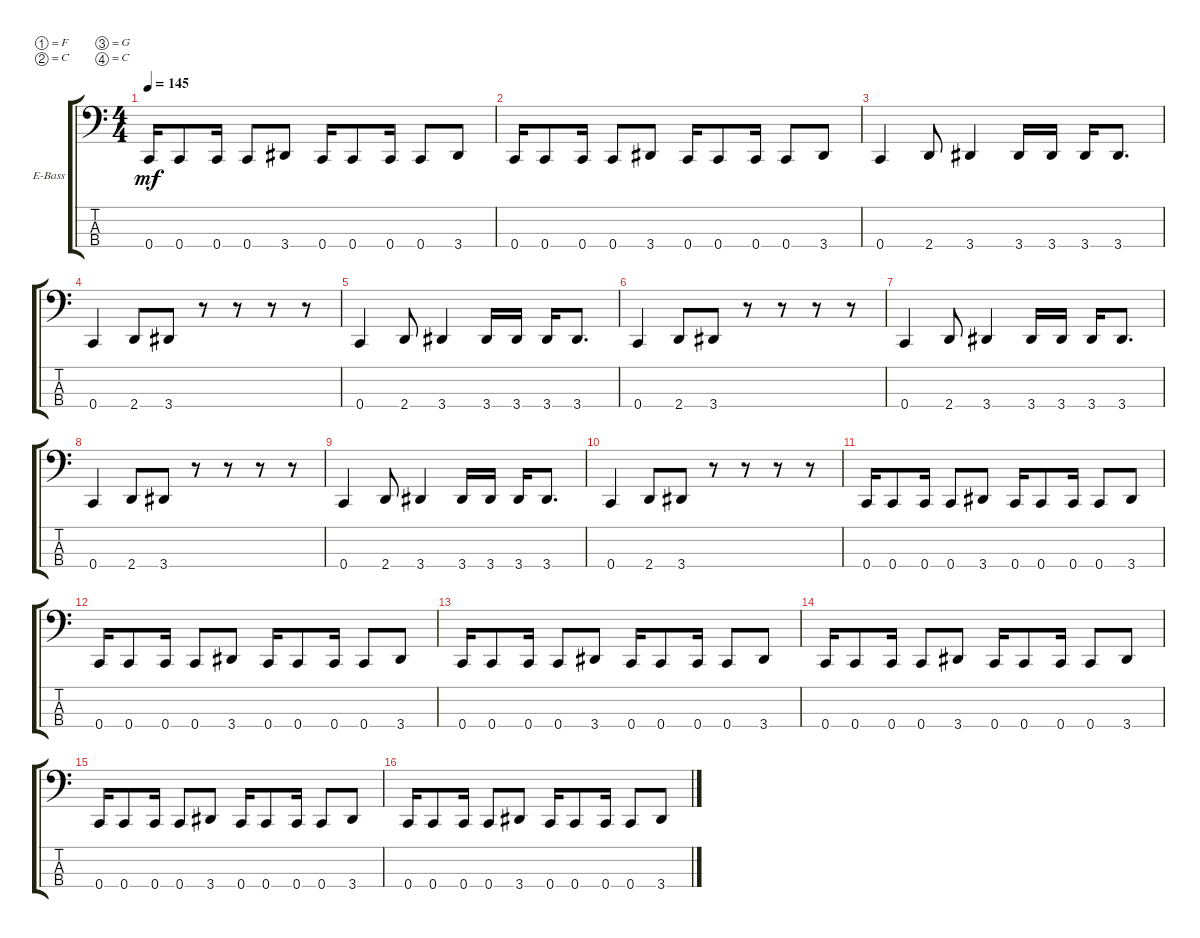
\defaultSystemsLayout 4
\bracketExtendMode groupsimilarinstruments
\firstSystemTrackNameOrientation horizontal
\otherSystemsTrackNameOrientation horizontal
\track ("Electric Bass" "E-Bass") {instrument electricbassfinger}
\staff {score tabs}
\tuning (F2 C2 G1 C1)
\ts (4 4)
\tempo 145
\clef f4
\ks c
0.4.16{dy mf} 0.4.8 0.4.16 0.4.8 3.4.8 0.4.16 0.4.8 0.4.16 0.4.8 3.4.8 |
0.4.16 0.4.8 0.4.16 0.4.8 3.4.8 0.4.16 0.4.8 0.4.16 0.4.8 3.4.8 |
0.4.4 2.4.8 3.4.4 3.4.16 3.4.16 3.4.16 3.4.8{d} |
0.4.4 2.4.8 3.4.8 r.8 r.8 r.8 r.8 |
0.4.4 2.4.8 3.4.4 3.4.16 3.4.16 3.4.16 3.4.8{d} |
0.4.4 2.4.8 3.4.8 r.8 r.8 r.8 r.8 |
0.4.4 2.4.8 3.4.4 3.4.16 3.4.16 3.4.16 3.4.8{d} |
0.4.4 2.4.8 3.4.8 r.8 r.8 r.8 r.8 |
0.4.4 2.4.8 3.4.4 3.4.16 3.4.16 3.4.16 3.4.8{d} |
0.4.4 2.4.8 3.4.8 r.8 r.8 r.8 r.8 |
0.4.16 0.4.8 0.4.16 0.4.8 3.4.8 0.4.16 0.4.8 0.4.16 0.4.8 3.4.8 |
0.4.16 0.4.8 0.4.16 0.4.8 3.4.8 0.4.16 0.4.8 0.4.16 0.4.8 3.4.8 |
0.4.16 0.4.8 0.4.16 0.4.8 3.4.8 0.4.16 0.4.8 0.4.16 0.4.8 3.4.8 |
0.4.16 0.4.8 0.4.16 0.4.8 3.4.8 0.4.16 0.4.8 0.4.16 0.4.8 3.4.8 |
0.4.16 0.4.8 0.4.16 0.4.8 3.4.8 0.4.16 0.4.8 0.4.16 0.4.8 3.4.8 |
0.4.16 0.4.8 0.4.16 0.4.8 3.4.8 0.4.16 0.4.8 0.4.16 0.4.8 3.4.8
